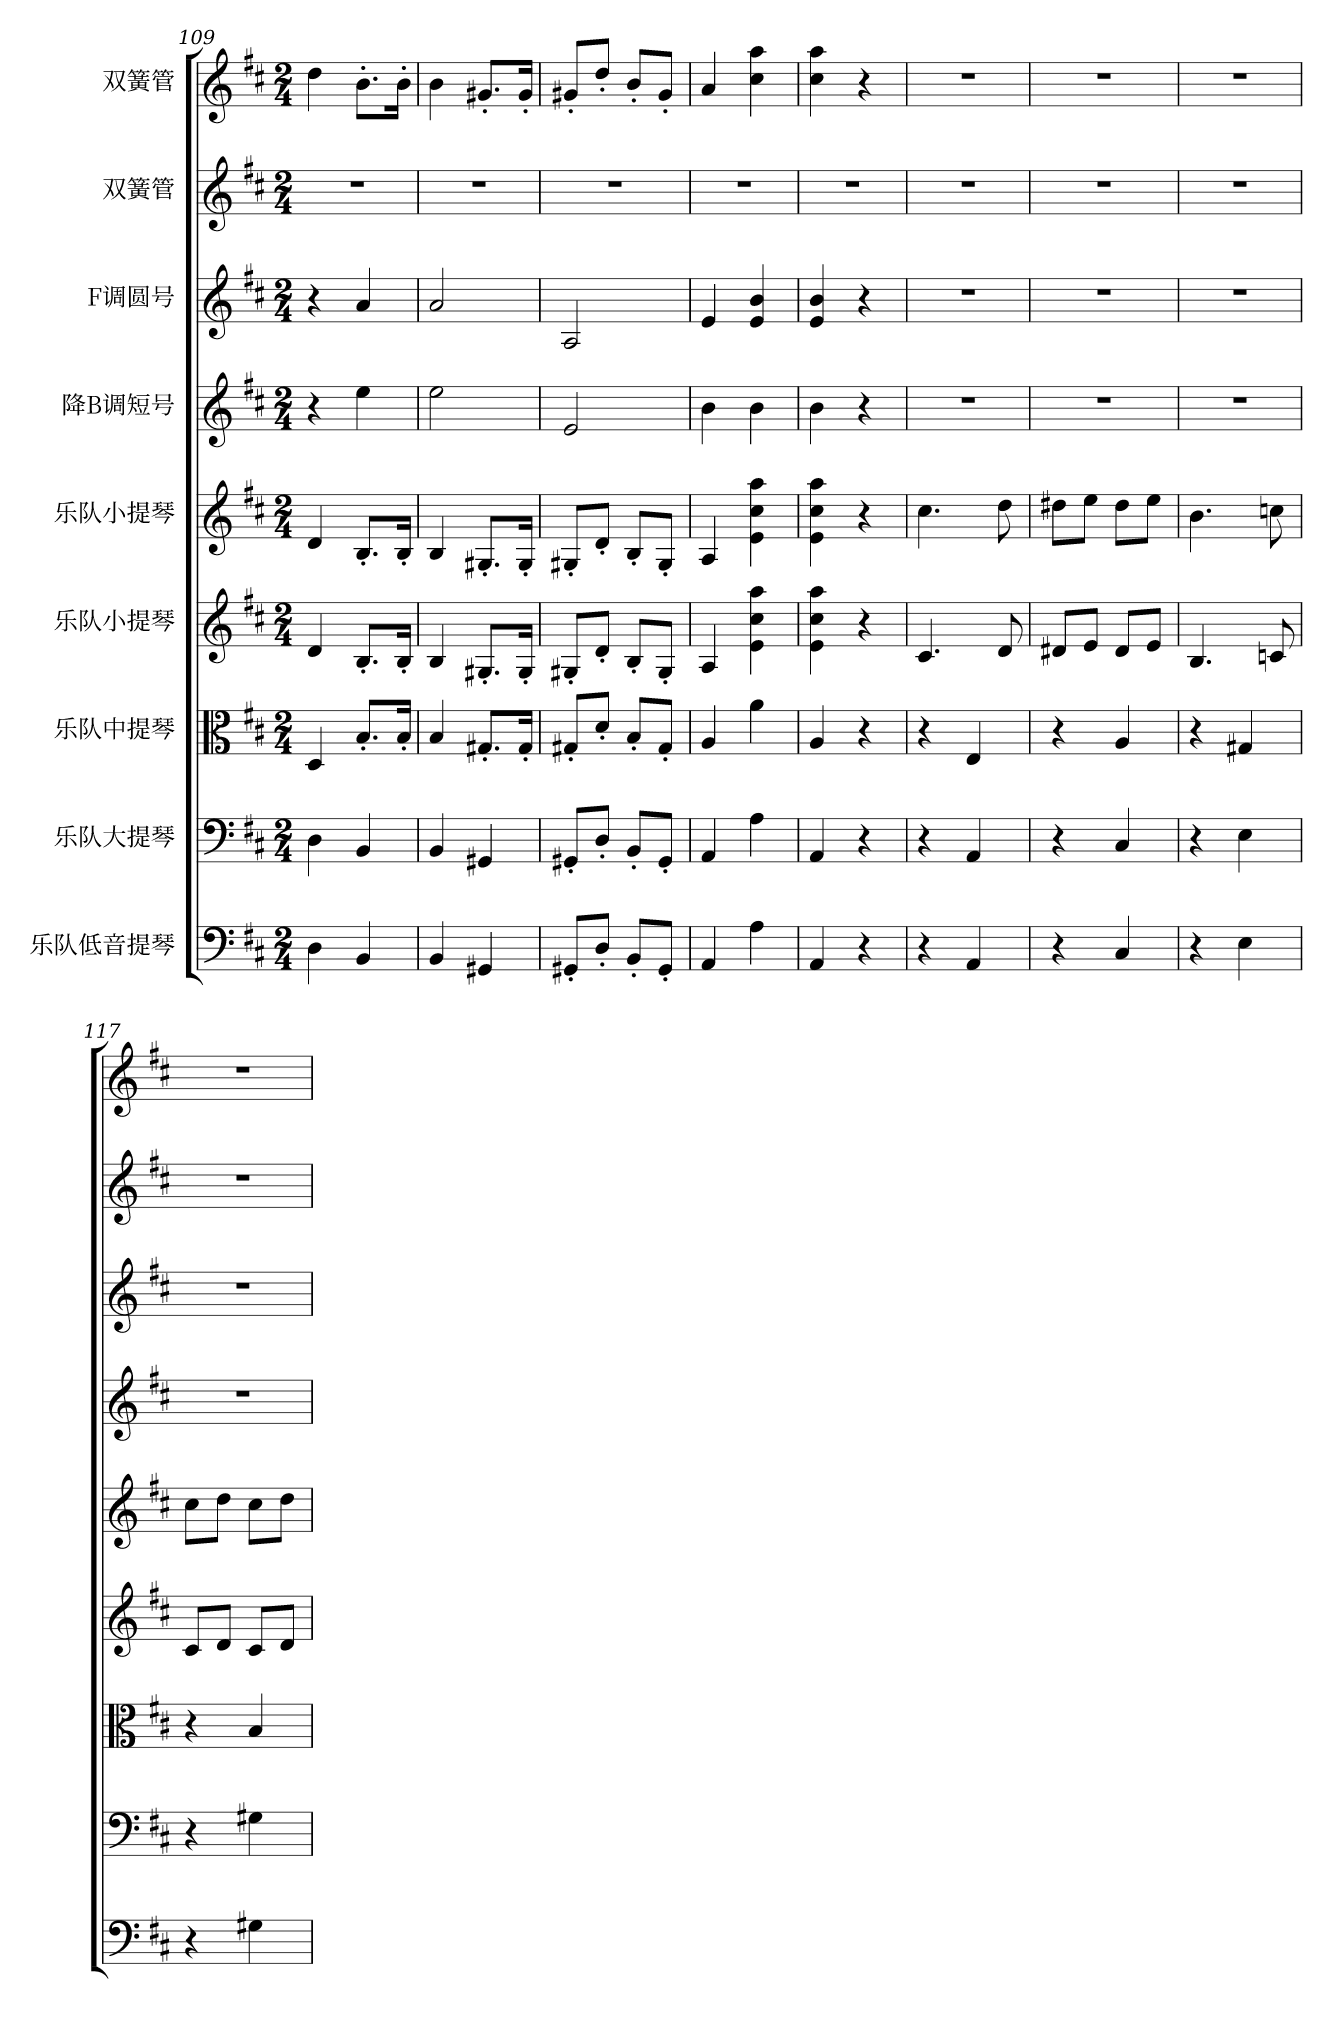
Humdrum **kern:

**kern	**kern	**kern	**kern	**kern	**kern	**kern	**kern	**kern
*part9	*part8	*part7	*part6	*part5	*part4	*part3	*part2	*part1
*staff9	*staff8	*staff7	*staff6	*staff5	*staff4	*staff3	*staff2	*staff1
*I"乐队低音提琴	*I"乐队大提琴	*I"乐队中提琴	*I"乐队小提琴	*I"乐队小提琴	*I"降B调短号	*I"F调圆号	*I"双簧管	*I"双簧管
*clefF4	*clefF4	*clefC3	*clefG2	*clefG2	*clefG2	*clefG2	*clefG2	*clefG2
*ITrd7c12	*	*	*	*	*ITrd1c2	*ITrd4c7	*	*
*k[f#c#]	*k[f#c#]	*k[f#c#]	*k[f#c#]	*k[f#c#]	*k[]	*k[f#]	*k[f#c#]	*k[f#c#]
*M2/4	*M2/4	*M2/4	*M2/4	*M2/4	*M2/4	*M2/4	*M2/4	*M2/4
=109	=109	=109	=109	=109	=109	=109	=109	=109
4DD\	4D\	4D/	4d/	4d/	4r	4r	2r	4dd\
4BBB/	4BB/	8.B'/L	8.B'/L	8.B'/L	4dd\	4d/	.	8.b'\L
.	.	16B'/Jk	16B'/Jk	16B'/Jk	.	.	.	16b'\Jk
=110	=110	=110	=110	=110	=110	=110	=110	=110
4BBB/	4BB/	4B/	4B/	4B/	2dd\	2d/	2r	4b\
4GGG#X/	4GG#X/	8.G#X'/L	8.G#X'/L	8.G#X'/L	.	.	.	8.g#X'/L
.	.	16G#'/Jk	16G#'/Jk	16G#'/Jk	.	.	.	16g#'/Jk
=111	=111	=111	=111	=111	=111	=111	=111	=111
8GGG#X'/L	8GG#X'/L	8G#X'/L	8G#X'/L	8G#X'/L	2d/	2D/	2r	8g#X'/L
8DD'/J	8D'/J	8d'/J	8d'/J	8d'/J	.	.	.	8dd'/J
8BBB'/L	8BB'/L	8B'/L	8B'/L	8B'/L	.	.	.	8b'/L
8GGG#'/J	8GG#'/J	8G#'/J	8G#'/J	8G#'/J	.	.	.	8g#'/J
=112	=112	=112	=112	=112	=112	=112	=112	=112
*	*	*	*	*	*	*	*	*MM168
4AAA/	4AA/	4A/	4A/	4A/	4a\	4A/	2r	4a/
4AA\	4A\	4a\	4e\ 4cc#\ 4aa\	4e\ 4cc#\ 4aa\	4a\	4A/ 4e/	.	4cc#\ 4aa\
=113	=113	=113	=113	=113	=113	=113	=113	=113
*	*	*	*	*	*	*	*	*MM160
4AAA/	4AA/	4A/	4e\ 4cc#\ 4aa\	4e\ 4cc#\ 4aa\	4a\	4A/ 4e/	2r	4cc#\ 4aa\
4r	4r	4r	4r	4r	4r	4r	.	4r
=114	=114	=114	=114	=114	=114	=114	=114	=114
*	*	*	*	*	*	*	*	*MM174
4r	4r	4r	4.c#/	4.cc#\	2r	2r	2r	2r
4AAA/	4AA/	4E/	.	.	.	.	.	.
.	.	.	8d/	8dd\	.	.	.	.
=115	=115	=115	=115	=115	=115	=115	=115	=115
4r	4r	4r	8d#X/L	8dd#X\L	2r	2r	2r	2r
.	.	.	8e/J	8ee\J	.	.	.	.
4CC#/	4C#/	4A/	8d#/L	8dd#\L	.	.	.	.
.	.	.	8e/J	8ee\J	.	.	.	.
!!LO:PB:g=z
=116	=116	=116	=116	=116	=116	=116	=116	=116
4r	4r	4r	4.B/	4.b\	2r	2r	2r	2r
4EE\	4E\	4G#X/	.	.	.	.	.	.
.	.	.	8cn/	8ccn\	.	.	.	.
=117	=117	=117	=117	=117	=117	=117	=117	=117
4r	4r	4r	8c#/L	8cc#\L	2r	2r	2r	2r
.	.	.	8d/J	8dd\J	.	.	.	.
4GG#X\	4G#X\	4B/	8c#/L	8cc#\L	.	.	.	.
.	.	.	8d/J	8dd\J	.	.	.	.
=	=	=	=	=	=	=	=	=
*-	*-	*-	*-	*-	*-	*-	*-	*-
